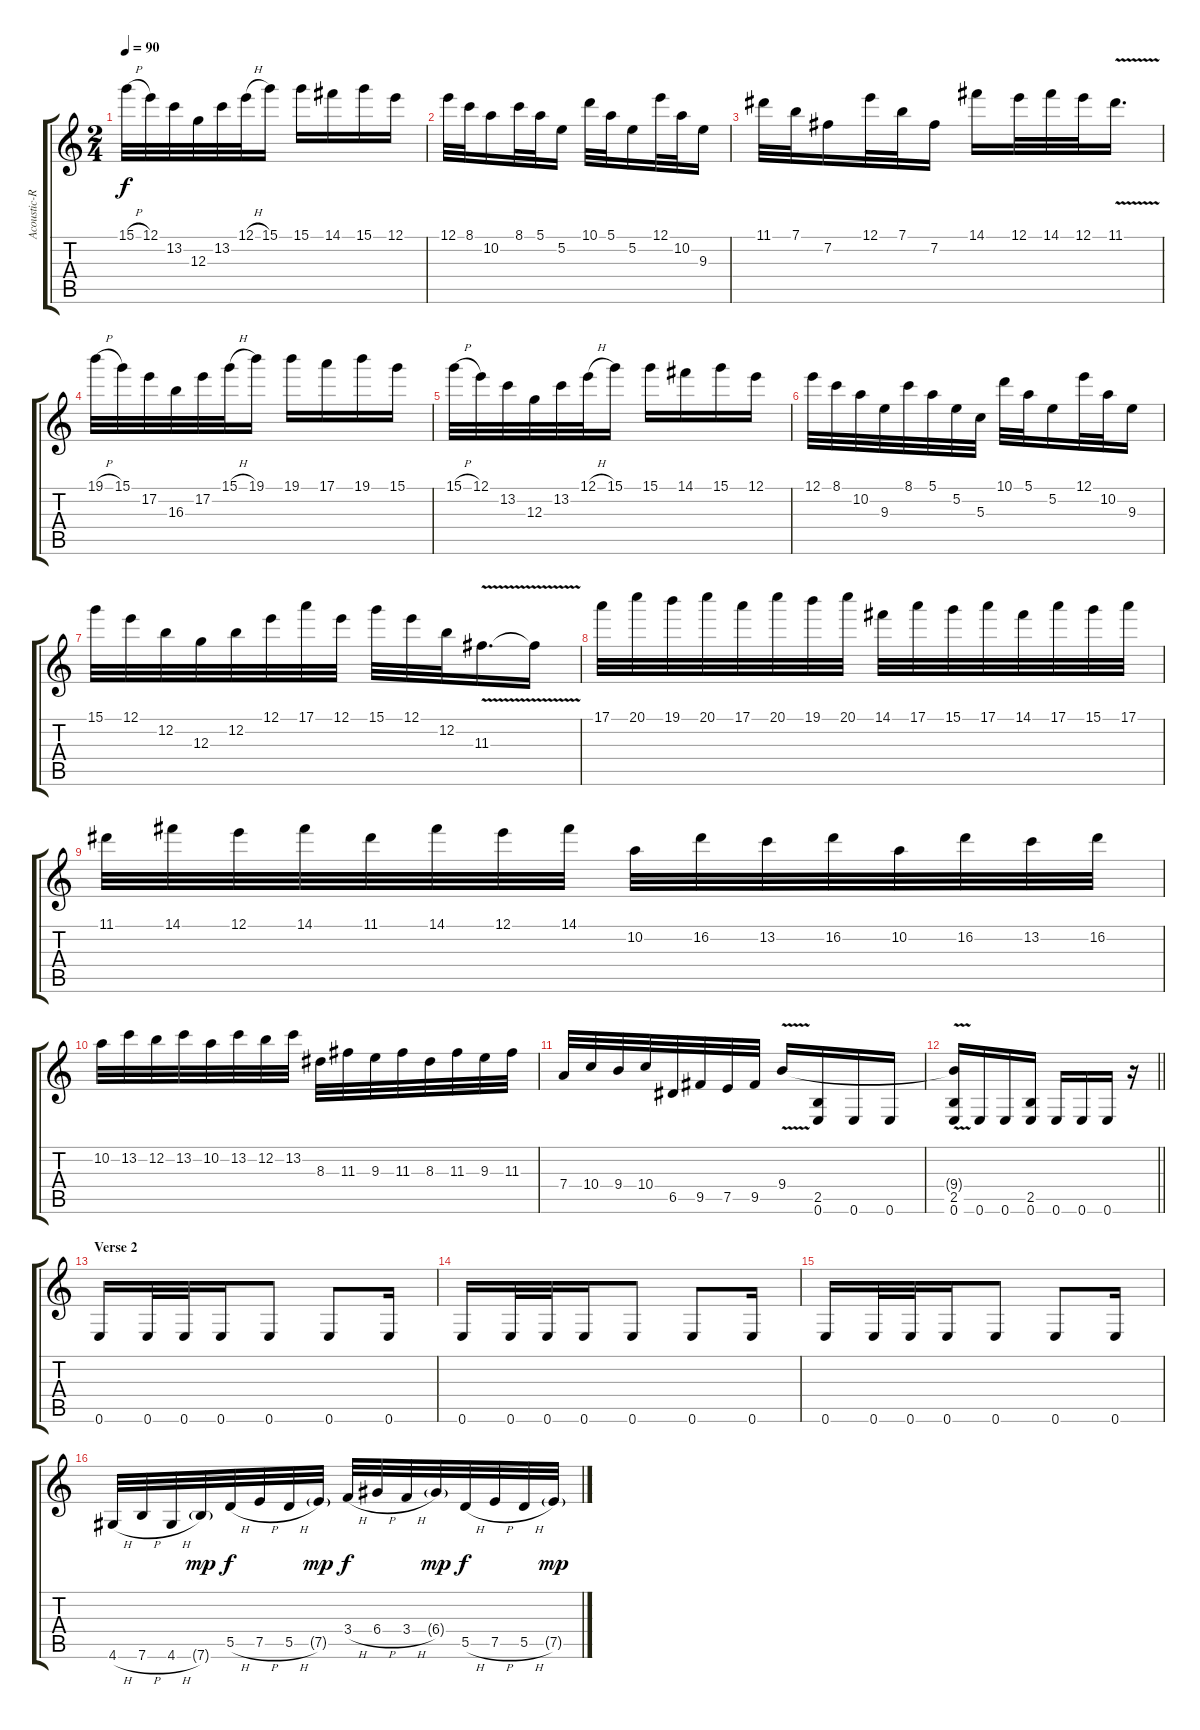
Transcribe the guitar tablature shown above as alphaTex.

\track ("Acoustic-Rhythm-addition lead" "Acoustic-R") {instrument acousticguitarnylon}
\staff {score tabs}
\tuning (E4 B3 G3 D3 A2 E2) {hide}
\ts (2 4)
\tempo 90
\clef g2
\ks c
15.1{h}.32{dy f} 12.1.32 13.2.32 12.3.32 13.2.32 12.1{h}.32 15.1.16 15.1.16 14.1.16 15.1.16 12.1.16 |
12.1.32 8.1.32 10.2.16 8.1.32 5.1.32 5.2.16 10.1.32 5.1.32 5.2.16 12.1.32 10.2.32 9.3.16 |
11.1.32 7.1.32 7.2.16 12.1.32 7.1.32 7.2.16 14.1.16 12.1.32 14.1.32 12.1.32 11.1{v}.16{d} |
19.1{h}.32 15.1.32 17.2.32 16.3.32 17.2.32 15.1{h}.32 19.1.16 19.1.16 17.1.16 19.1.16 15.1.16 |
15.1{h}.32 12.1.32 13.2.32 12.3.32 13.2.32 12.1{h}.32 15.1.16 15.1.16 14.1.16 15.1.16 12.1.16 |
12.1.32 8.1.32 10.2.32 9.3.32 8.1.32 5.1.32 5.2.32 5.3.32 10.1.32 5.1.32 5.2.16 12.1.32 10.2.32 9.3.16 |
15.1.32 12.1.32 12.2.32 12.3.32 12.2.32 12.1.32 17.1.32 12.1.32 15.1.32 12.1.32 12.2.32 11.3{v}.16{d} 11.3{t}.16 |
17.1.32 20.1.32 19.1.32 20.1.32 17.1.32 20.1.32 19.1.32 20.1.32 14.1.32 17.1.32 15.1.32 17.1.32 14.1.32 17.1.32 15.1.32 17.1.32 |
11.1.32 14.1.32 12.1.32 14.1.32 11.1.32 14.1.32 12.1.32 14.1.32 10.2.32 16.2.32 13.2.32 16.2.32 10.2.32 16.2.32 13.2.32 16.2.32 |
10.2.32 13.2.32 12.2.32 13.2.32 10.2.32 13.2.32 12.2.32 13.2.32 8.3.32 11.3.32 9.3.32 11.3.32 8.3.32 11.3.32 9.3.32 11.3.32 |
7.4.32 10.4.32 9.4.32 10.4.32 6.5.32 9.5.32 7.5.32 9.5.32 9.4{v}.16 (2.5 0.6).16 0.6.16 0.6.16 |
\barLineRight lightlight
(9.4{t} 2.5 0.6).16 0.6.16 0.6.16 (2.5 0.6).16 0.6.16 0.6.16 0.6.16 r.16 |
\section ("" "Verse 2")
0.6.16 0.6.32 0.6.32 0.6.16 0.6.8 0.6.8 0.6.16 |
0.6.16 0.6.32 0.6.32 0.6.16 0.6.8 0.6.8 0.6.16 |
0.6.16 0.6.32 0.6.32 0.6.16 0.6.8 0.6.8 0.6.16 |
4.6{h}.32 7.6{h}.32 4.6{h}.32 7.6{g}.32{dy mp} 5.5{h}.32{dy f} 7.5{h}.32 5.5{h}.32 7.5{g}.32{dy mp} 3.4{h}.32{dy f} 6.4{h}.32 3.4{h}.32 6.4{g}.32{dy mp} 5.5{h}.32{dy f} 7.5{h}.32 5.5{h}.32 7.5{g}.32{dy mp}
